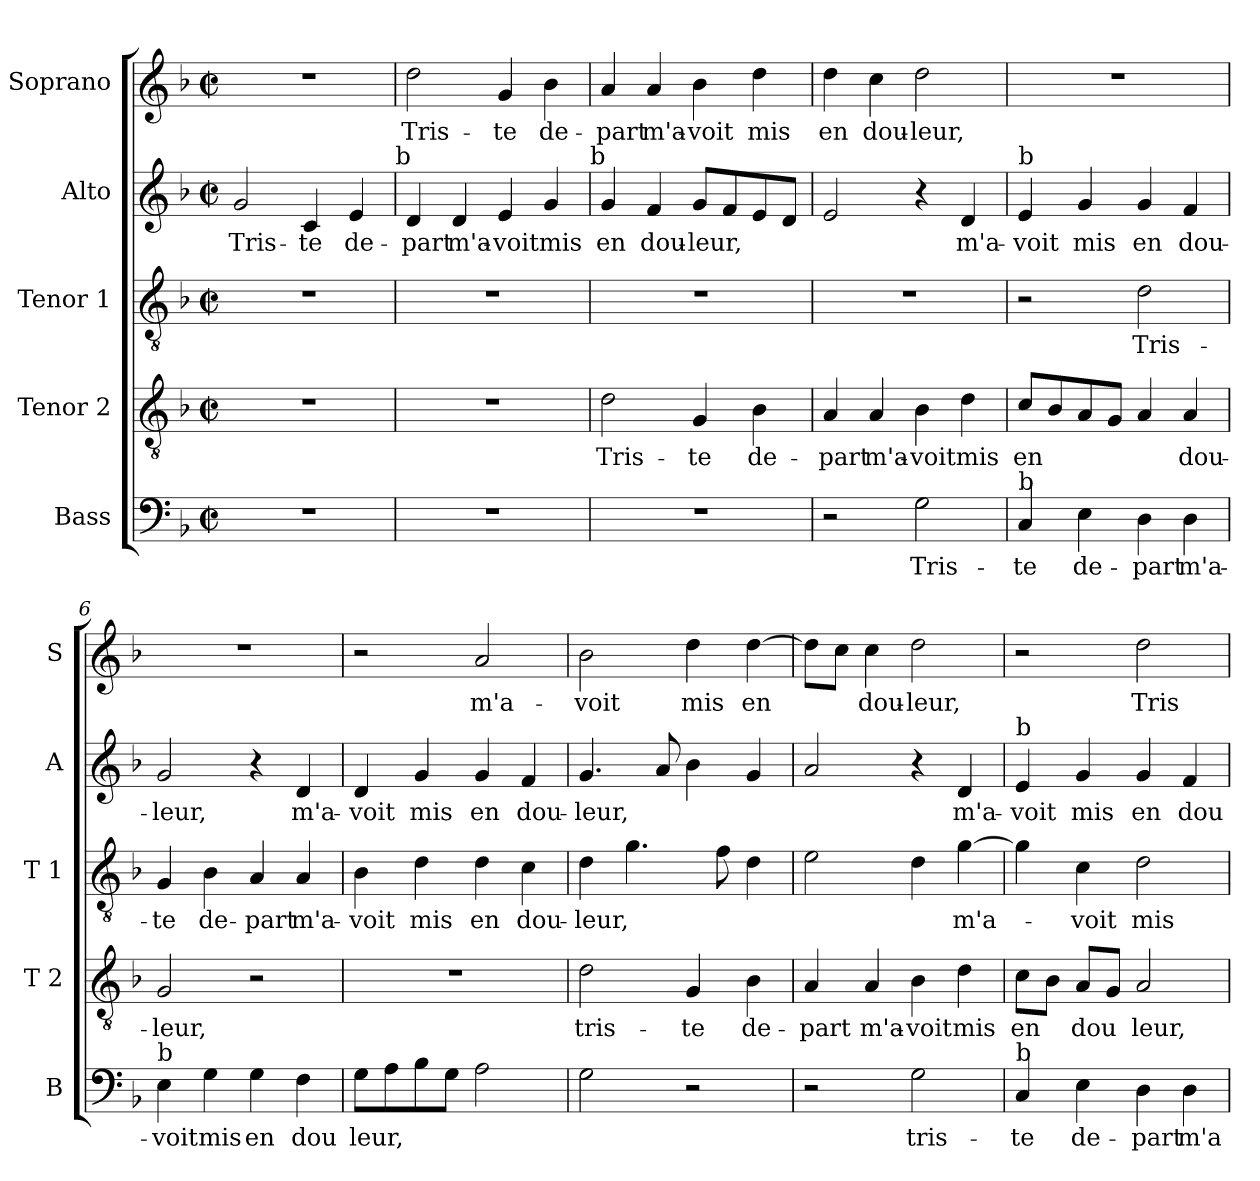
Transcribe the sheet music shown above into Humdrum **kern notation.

**kern	**text	**kern	**text	**kern	**text	**kern	**text	**kern	**text
*part5	*part5	*part4	*part4	*part3	*part3	*part2	*part2	*part1	*part1
*staff5	*staff5	*staff4	*staff4	*staff3	*staff3	*staff2	*staff2	*staff1	*staff1
*I"Bass	*	*I"Tenor 2	*	*I"Tenor 1	*	*I"Alto	*	*I"Soprano	*
*I'B	*	*I'T 2	*	*I'T 1	*	*I'A	*	*I'S	*
*clefF4	*	*clefGv2	*	*clefGv2	*	*clefG2	*	*clefG2	*
*k[b-]	*	*k[b-]	*	*k[b-]	*	*k[b-]	*	*k[b-]	*
*F:	*	*F:	*	*F:	*	*F:	*	*F:	*
*M2/2	*	*M2/2	*	*M2/2	*	*M2/2	*	*M2/2	*
*met(c|)	*	*met(c|)	*	*met(c|)	*	*met(c|)	*	*met(c|)	*
=1	=1	=1	=1	=1	=1	=1	=1	=1	=1
1r	.	1r	.	1r	.	2g/	Tris-	1r	.
.	.	.	.	.	.	4c/	-te	.	.
.	.	.	.	.	.	4e/	de-	.	.
!	!	!	!	!	!	!LO:TX:a:t=b	!	!	!
=2	=2	=2	=2	=2	=2	=2	=2	=2	=2
1r	.	1r	.	1r	.	4d/	-part	2dd\	Tris-
.	.	.	.	.	.	4d/	m'a-	.	.
.	.	.	.	.	.	4e/	-voit	4g/	-te
.	.	.	.	.	.	4g/	mis	4b-\	de-
!	!	!	!	!	!	!LO:TX:a:t=b	!	!	!
=3	=3	=3	=3	=3	=3	=3	=3	=3	=3
1r	.	2d\	Tris-	1r	.	4g/	en	4a/	-part
.	.	.	.	.	.	4f/	dou-	4a/	m'a-
.	.	4G/	-te	.	.	8g/L	-leur,	4b-\	-voit
.	.	.	.	.	.	8f/	.	.	.
.	.	4B-\	de-	.	.	8e/	.	4dd\	mis
.	.	.	.	.	.	8d/J	.	.	.
=4	=4	=4	=4	=4	=4	=4	=4	=4	=4
2r	.	4A/	-part	1r	.	2e/	.	4dd\	en
.	.	4A/	m'a-	.	.	.	.	4cc\	dou-
2G\	Tris-	4B-\	-voit	.	.	4r	.	2dd\	-leur,
.	.	4d\	mis	.	.	4d/	m'a-	.	.
=5	=5	=5	=5	=5	=5	=5	=5	=5	=5
!	!	!	!	!	!	!LO:TX:a:t=b	!	!	!
!LO:TX:a:t=b	!	!	!	!	!	!	!	!	!
4C/	-te	8c/L	en	2r	.	4e/	-voit	1r	.
.	.	8B-/	.	.	.	.	.	.	.
4E\	de-	8A/	.	.	.	4g/	mis	.	.
.	.	8G/J	.	.	.	.	.	.	.
4D\	-part	4A/	.	2d\	Tris-	4g/	en	.	.
4D\	m'a-	4A/	dou-	.	.	4f/	dou-	.	.
!!LO:LB:g=z
=6	=6	=6	=6	=6	=6	=6	=6	=6	=6
!LO:TX:a:t=b	!	!	!	!	!	!	!	!	!
4E\	-voit	2G/	-leur,	4G/	-te	2g/	-leur,	1r	.
4G\	mis	.	.	4B-\	de-	.	.	.	.
4G\	en	2r	.	4A/	-part	4r	.	.	.
4F\	dou	.	.	4A/	m'a-	4d/	m'a-	.	.
=7	=7	=7	=7	=7	=7	=7	=7	=7	=7
8G\L	leur,	1r	.	4B-\	-voit	4d/	-voit	2r	.
8A\	.	.	.	.	.	.	.	.	.
8B-\	.	.	.	4d\	mis	4g/	mis	.	.
8G\J	.	.	.	.	.	.	.	.	.
2A\	.	.	.	4d\	en	4g/	en	2a/	m'a-
.	.	.	.	4c\	dou-	4f/	dou-	.	.
=8	=8	=8	=8	=8	=8	=8	=8	=8	=8
2G\	.	2d\	tris-	4d\	-leur,	4.g/	-leur,	2b-\	-voit
.	.	.	.	4.g\	.	.	.	.	.
.	.	.	.	.	.	8a/	.	.	.
2r	.	4G/	-te	.	.	4b-\	.	4dd\	mis
.	.	.	.	8f\	.	.	.	.	.
.	.	4B-\	de-	4d\	.	4g/	.	[4dd\	en
=9	=9	=9	=9	=9	=9	=9	=9	=9	=9
2r	.	4A/	-part	2e\	.	2a/	.	8dd\L]	.
.	.	.	.	.	.	.	.	8cc\J	.
.	.	4A/	m'a-	.	.	.	.	4cc\	dou-
2G\	tris-	4B-\	-voit	4d\	.	4r	.	2dd\	-leur,
.	.	4d\	mis	[4g\	m'a-	4d/	m'a-	.	.
=10	=10	=10	=10	=10	=10	=10	=10	=10	=10
!	!	!	!	!	!	!LO:TX:a:t=b	!	!	!
!LO:TX:a:t=b	!	!	!	!	!	!	!	!	!
4C/	-te	8c\L	en	4g\]	.	4e/	-voit	2r	.
.	.	8B-\J	.	.	.	.	.	.	.
4E\	de-	8A/L	dou	4c\	-voit	4g/	mis	.	.
.	.	8G/J	.	.	.	.	.	.	.
4D\	-part	2A/	leur,	2d\	mis	4g/	en	2dd\	Tris-
4D\	m'a-	.	.	.	.	4f/	dou-	.	.
=	=	=	=	=	=	=	=	=	=
*-	*-	*-	*-	*-	*-	*-	*-	*-	*-
